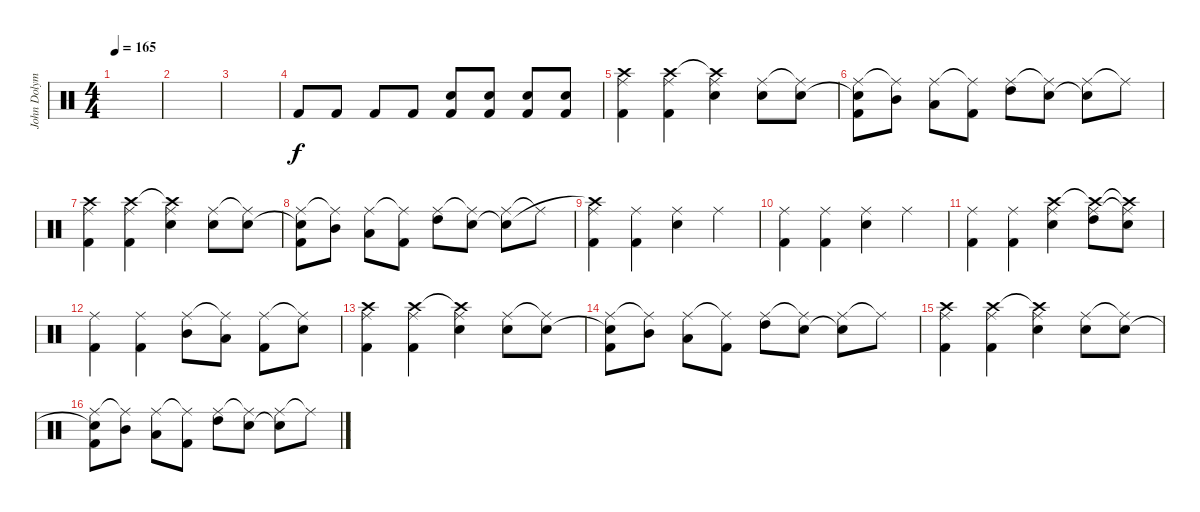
\track ("John Dolyman" "John Dolym") {instrument percussion}
\staff {score}
\articulation defaults
\ts (4 4)
\tempo 165
\clef neutral
\ks c
|
|
|
"Kick (hit) 2".8 "Kick (hit) 2".8 "Kick (hit) 2".8 "Kick (hit) 2".8 ("Electric Snare (hit)" "Kick (hit) 2").8 ("Electric Snare (hit)" "Kick (hit) 2").8 ("Electric Snare (hit)" "Kick (hit) 2").8 ("Electric Snare (hit)" "Kick (hit) 2").8 |
("Ride (middle)" "Crash high (hit)" "Kick (hit) 2").4 ("Ride (middle)" "Crash high (hit)" "Kick (hit) 2").4 ("Ride (middle)" "Crash high (hit)"{t} "Electric Snare (hit)").4 ("Ride (middle)" "Electric Snare (hit)").8 ("Ride (middle)"{t} "Electric Snare (hit)").8 |
("Ride (middle)" "Electric Snare (hit)"{t} "Kick (hit) 2").8 ("Ride (middle)"{t} "Mid Tom (hit)").8 ("Ride (middle)" "Low Tom (hit)").8 ("Ride (middle)"{t} "Kick (hit) 2").8 ("Ride (middle)" "High Tom (hit)").8 ("Ride (middle)"{t} "Electric Snare (hit)").8 ("Ride (middle)" "Electric Snare (hit)"{t}).8 "Ride (middle)"{t}.8 |
("Ride (middle)" "Crash high (hit)" "Kick (hit) 2").4 ("Ride (middle)" "Crash high (hit)" "Kick (hit) 2").4 ("Ride (middle)" "Crash high (hit)"{t} "Electric Snare (hit)").4 ("Ride (middle)" "Electric Snare (hit)").8 ("Ride (middle)"{t} "Electric Snare (hit)").8 |
("Ride (middle)" "Electric Snare (hit)"{t} "Kick (hit) 2").8 ("Ride (middle)"{t} "Mid Tom (hit)").8 ("Ride (middle)" "Low Tom (hit)").8 ("Ride (middle)"{t} "Kick (hit) 2").8 ("Ride (middle)" "High Tom (hit)").8 ("Ride (middle)"{t} "Electric Snare (hit)").8 ("Ride (middle)" "Electric Snare (hit)"{t}).8 "Ride (middle)"{t}.8 |
("Ride (middle)" "Crash high (hit)"{t} "Kick (hit) 2").4 ("Ride (middle)" "Kick (hit) 2").4 ("Ride (middle)" "Electric Snare (hit)").4 "Ride (middle)".4 |
("Ride (middle)" "Kick (hit) 2").4 ("Ride (middle)" "Kick (hit) 2").4 ("Ride (middle)" "Electric Snare (hit)").4 "Ride (middle)".4 |
("Ride (middle)" "Kick (hit) 2").4 ("Ride (middle)" "Kick (hit) 2").4 ("Ride (middle)" "Crash high (hit)" "Electric Snare (hit)").4 ("Ride (middle)" "Crash high (hit)"{t} "High Tom (hit)").8 ("Ride (middle)"{t} "Crash high (hit)"{t} "Electric Snare (hit)").8 |
("Ride (middle)" "Kick (hit) 2").4 ("Ride (middle)" "Kick (hit) 2").4 ("Ride (middle)" "Mid Tom (hit)").8 ("Ride (middle)"{t} "Low Tom (hit)").8 ("Ride (middle)" "Kick (hit) 2").8 ("Ride (middle)"{t} "Electric Snare (hit)").8 |
("Ride (middle)" "Crash high (hit)" "Kick (hit) 2").4 ("Ride (middle)" "Crash high (hit)" "Kick (hit) 2").4 ("Ride (middle)" "Crash high (hit)"{t} "Electric Snare (hit)").4 ("Ride (middle)" "Electric Snare (hit)").8 ("Ride (middle)"{t} "Electric Snare (hit)").8 |
("Ride (middle)" "Electric Snare (hit)"{t} "Kick (hit) 2").8 ("Ride (middle)"{t} "Mid Tom (hit)").8 ("Ride (middle)" "Low Tom (hit)").8 ("Ride (middle)"{t} "Kick (hit) 2").8 ("Ride (middle)" "High Tom (hit)").8 ("Ride (middle)"{t} "Electric Snare (hit)").8 ("Ride (middle)" "Electric Snare (hit)"{t}).8 "Ride (middle)"{t}.8 |
("Ride (middle)" "Crash high (hit)" "Kick (hit) 2").4 ("Ride (middle)" "Crash high (hit)" "Kick (hit) 2").4 ("Ride (middle)" "Crash high (hit)"{t} "Electric Snare (hit)").4 ("Ride (middle)" "Electric Snare (hit)").8 ("Ride (middle)"{t} "Electric Snare (hit)").8 |
("Ride (middle)" "Electric Snare (hit)"{t} "Kick (hit) 2").8 ("Ride (middle)"{t} "Mid Tom (hit)").8 ("Ride (middle)" "Low Tom (hit)").8 ("Ride (middle)"{t} "Kick (hit) 2").8 ("Ride (middle)" "High Tom (hit)").8 ("Ride (middle)"{t} "Electric Snare (hit)").8 ("Ride (middle)" "Electric Snare (hit)"{t}).8 "Ride (middle)"{t}.8
